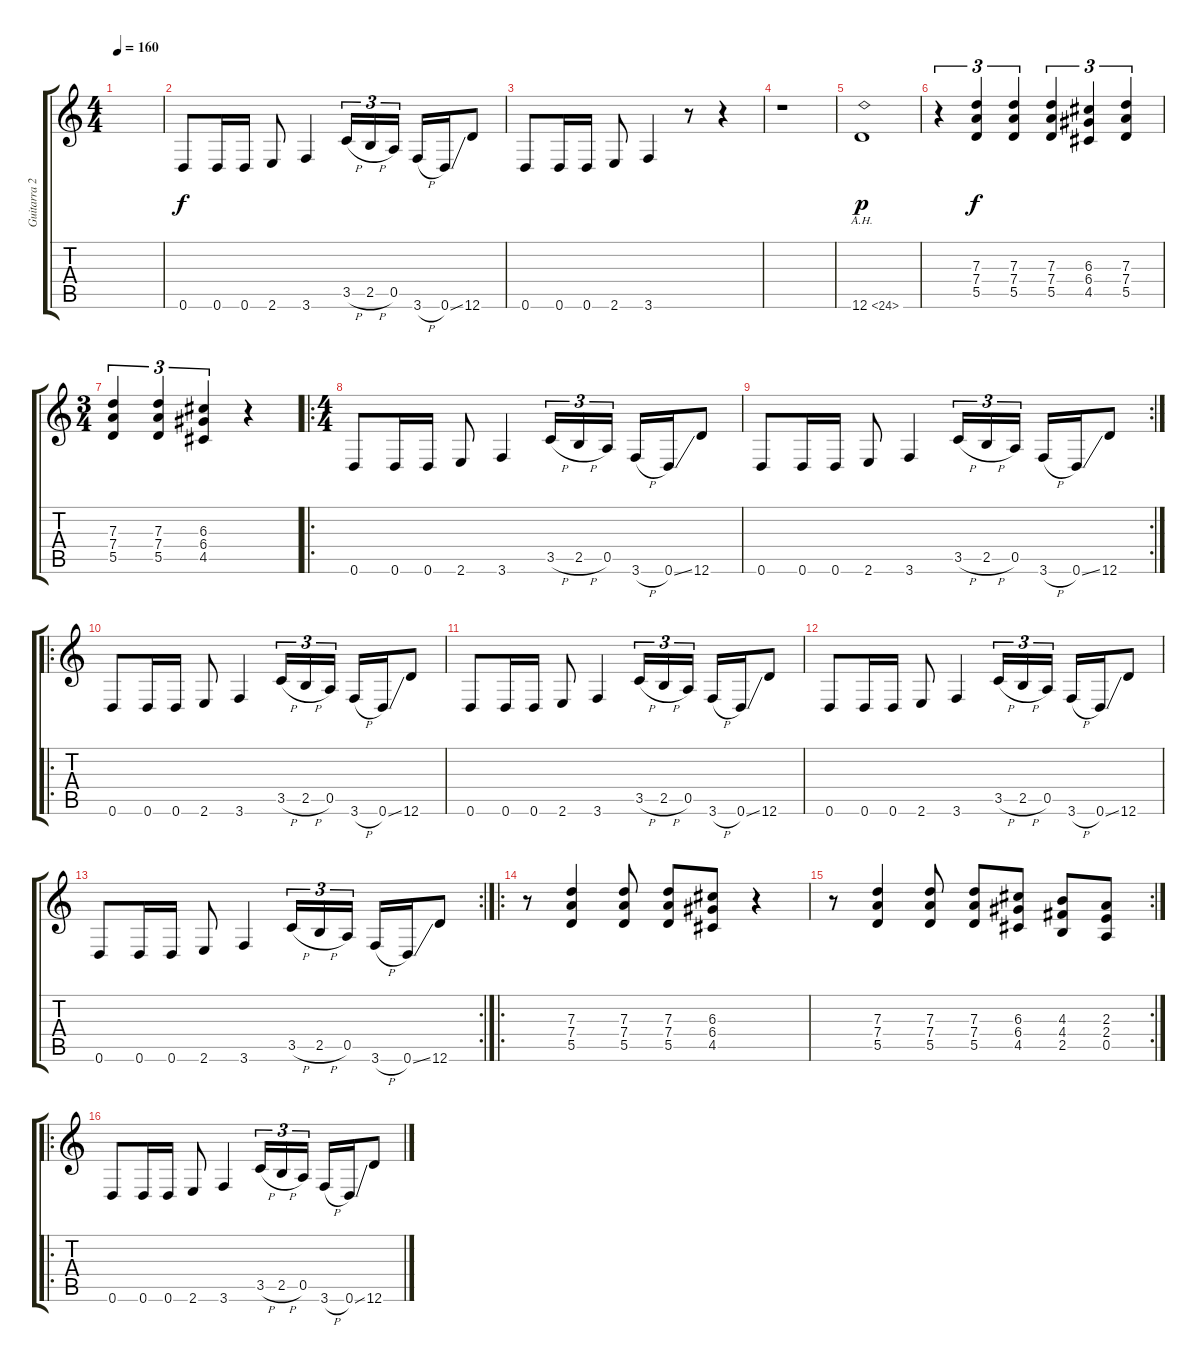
\track ("Guitarra 2" "Guitarra 2") {instrument overdrivenguitar}
\staff {score tabs}
\tuning (E4 B3 G3 D3 A2 D2) {hide}
\ts (4 4)
\tempo 160
\clef g2
\ks c
|
0.6.8 0.6.16 0.6.16 2.6.8 3.6.4 3.5{h}.16{tu (3 2)} 2.5{h}.16{tu (3 2)} 0.5.16{tu (3 2)} 3.6{h}.16 0.6{ss}.16 12.6.8 |
0.6.8 0.6.16 0.6.16 2.6.8 3.6.4 r.8 r.4 |
r.1 |
12.6{ah 12}.1{dy p} |
r.4{tu (3 2)} (7.3 7.4 5.5).4{tu (3 2) dy f} (7.3 7.4 5.5).4{tu (3 2)} (7.3 7.4 5.5).4{tu (3 2)} (6.3 6.4 4.5).4{tu (3 2)} (7.3 7.4 5.5).4{tu (3 2)} |
\ts (3 4)
(7.3 7.4 5.5).4{tu (3 2)} (7.3 7.4 5.5).4{tu (3 2)} (6.3 6.4 4.5).4{tu (3 2)} r.4 |
\ro
\ts (4 4)
0.6.8 0.6.16 0.6.16 2.6.8 3.6.4 3.5{h}.16{tu (3 2)} 2.5{h}.16{tu (3 2)} 0.5.16{tu (3 2)} 3.6{h}.16 0.6{ss}.16 12.6.8 |
\rc 2
0.6.8 0.6.16 0.6.16 2.6.8 3.6.4 3.5{h}.16{tu (3 2)} 2.5{h}.16{tu (3 2)} 0.5.16{tu (3 2)} 3.6{h}.16 0.6{ss}.16 12.6.8 |
\ro
0.6.8 0.6.16 0.6.16 2.6.8 3.6.4 3.5{h}.16{tu (3 2)} 2.5{h}.16{tu (3 2)} 0.5.16{tu (3 2)} 3.6{h}.16 0.6{ss}.16 12.6.8 |
0.6.8 0.6.16 0.6.16 2.6.8 3.6.4 3.5{h}.16{tu (3 2)} 2.5{h}.16{tu (3 2)} 0.5.16{tu (3 2)} 3.6{h}.16 0.6{ss}.16 12.6.8 |
0.6.8 0.6.16 0.6.16 2.6.8 3.6.4 3.5{h}.16{tu (3 2)} 2.5{h}.16{tu (3 2)} 0.5.16{tu (3 2)} 3.6{h}.16 0.6{ss}.16 12.6.8 |
\rc 2
0.6.8 0.6.16 0.6.16 2.6.8 3.6.4 3.5{h}.16{tu (3 2)} 2.5{h}.16{tu (3 2)} 0.5.16{tu (3 2)} 3.6{h}.16 0.6{ss}.16 12.6.8 |
\ro
r.8 (7.3 7.4 5.5).4 (7.3 7.4 5.5).8 (7.3 7.4 5.5).8 (6.3 6.4 4.5).8 r.4 |
\rc 2
r.8 (7.3 7.4 5.5).4 (7.3 7.4 5.5).8 (7.3 7.4 5.5).8 (6.3 6.4 4.5).8 (4.3 4.4 2.5).8 (2.3 2.4 0.5).8 |
\ro
0.6.8 0.6.16 0.6.16 2.6.8 3.6.4 3.5{h}.16{tu (3 2)} 2.5{h}.16{tu (3 2)} 0.5.16{tu (3 2)} 3.6{h}.16 0.6{ss}.16 12.6.8
